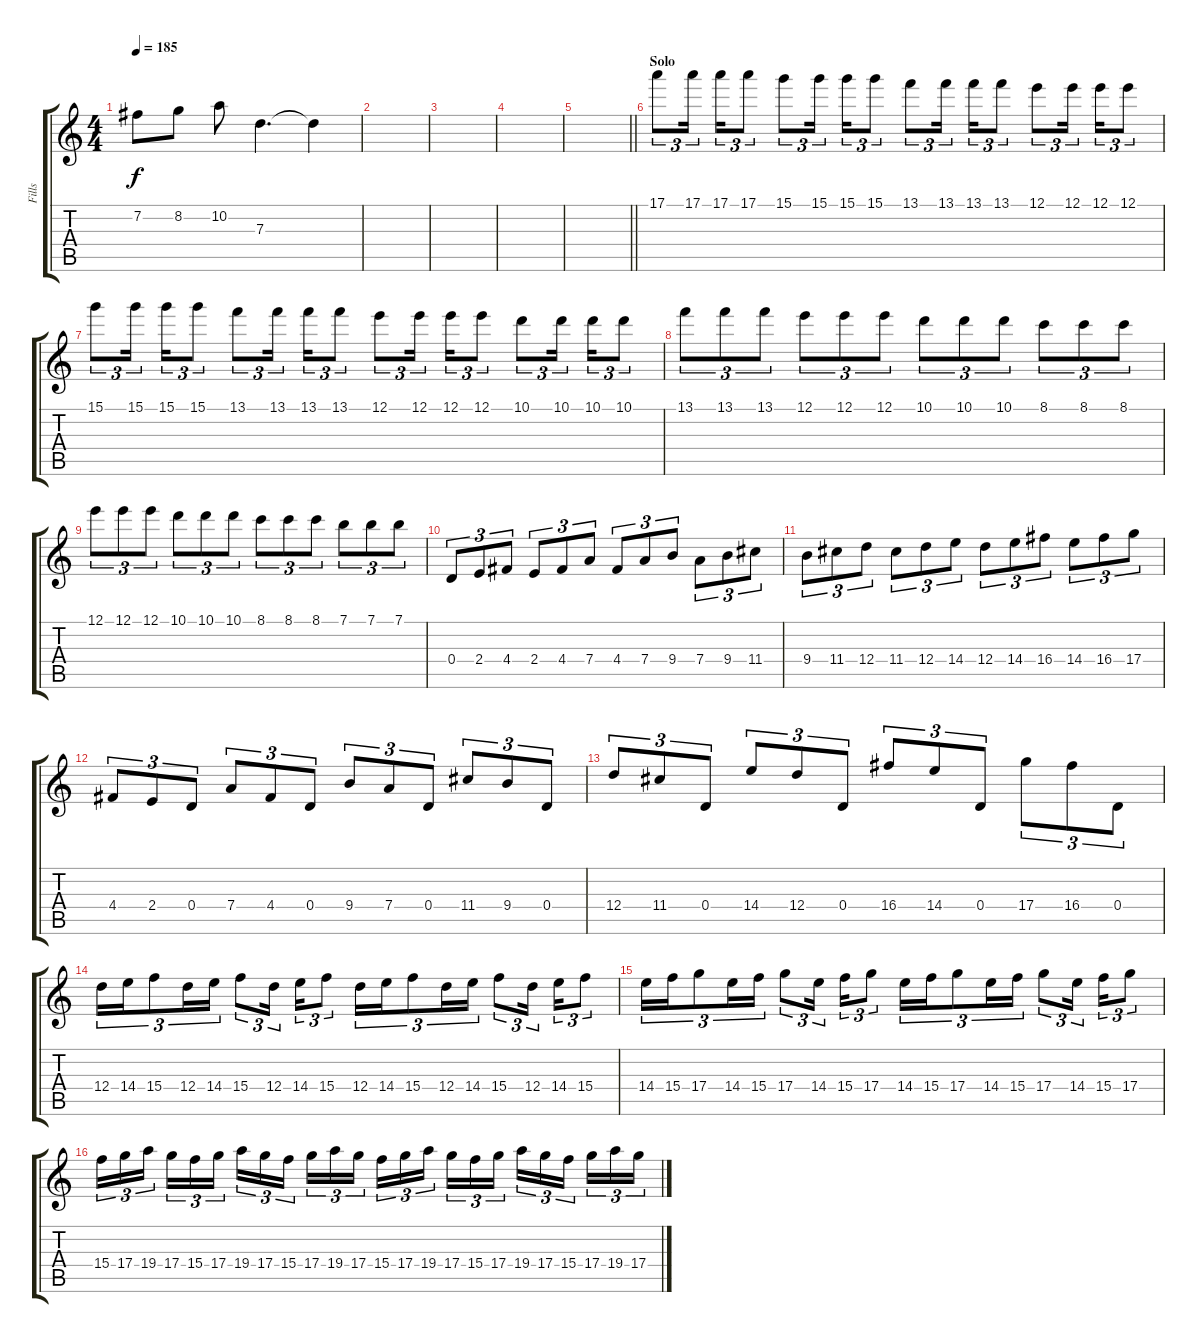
\track ("Fills" "Fills") {instrument distortionguitar}
\staff {score tabs}
\tuning (E4 B3 G3 D3 A2 E2) {hide}
\ts (4 4)
\tempo 185
\clef g2
\ks c
7.2{t}.8{dy f} 8.2.8 10.2.8 7.3.4{d} 7.3{t}.4 |
|
|
|
\barLineRight lightlight
|
\section ("" "Solo")
17.1.8{tu (3 2)} 17.1.16{tu (3 2) beam splitsecondary} 17.1.16{tu (3 2)} 17.1.8{tu (3 2)} 15.1.8{tu (3 2)} 15.1.16{tu (3 2) beam splitsecondary} 15.1.16{tu (3 2)} 15.1.8{tu (3 2)} 13.1.8{tu (3 2)} 13.1.16{tu (3 2) beam splitsecondary} 13.1.16{tu (3 2)} 13.1.8{tu (3 2)} 12.1.8{tu (3 2)} 12.1.16{tu (3 2) beam splitsecondary} 12.1.16{tu (3 2)} 12.1.8{tu (3 2)} |
15.1.8{tu (3 2)} 15.1.16{tu (3 2) beam splitsecondary} 15.1.16{tu (3 2)} 15.1.8{tu (3 2)} 13.1.8{tu (3 2)} 13.1.16{tu (3 2) beam splitsecondary} 13.1.16{tu (3 2)} 13.1.8{tu (3 2)} 12.1.8{tu (3 2)} 12.1.16{tu (3 2) beam splitsecondary} 12.1.16{tu (3 2)} 12.1.8{tu (3 2)} 10.1.8{tu (3 2)} 10.1.16{tu (3 2) beam splitsecondary} 10.1.16{tu (3 2)} 10.1.8{tu (3 2)} |
13.1.8{tu (3 2)} 13.1.8{tu (3 2)} 13.1.8{tu (3 2)} 12.1.8{tu (3 2)} 12.1.8{tu (3 2)} 12.1.8{tu (3 2)} 10.1.8{tu (3 2)} 10.1.8{tu (3 2)} 10.1.8{tu (3 2)} 8.1.8{tu (3 2)} 8.1.8{tu (3 2)} 8.1.8{tu (3 2)} |
12.1.8{tu (3 2)} 12.1.8{tu (3 2)} 12.1.8{tu (3 2)} 10.1.8{tu (3 2)} 10.1.8{tu (3 2)} 10.1.8{tu (3 2)} 8.1.8{tu (3 2)} 8.1.8{tu (3 2)} 8.1.8{tu (3 2)} 7.1.8{tu (3 2)} 7.1.8{tu (3 2)} 7.1.8{tu (3 2)} |
0.4.8{tu (3 2)} 2.4.8{tu (3 2)} 4.4.8{tu (3 2)} 2.4.8{tu (3 2)} 4.4.8{tu (3 2)} 7.4.8{tu (3 2)} 4.4.8{tu (3 2)} 7.4.8{tu (3 2)} 9.4.8{tu (3 2)} 7.4.8{tu (3 2)} 9.4.8{tu (3 2)} 11.4.8{tu (3 2)} |
9.4.8{tu (3 2)} 11.4.8{tu (3 2)} 12.4.8{tu (3 2)} 11.4.8{tu (3 2)} 12.4.8{tu (3 2)} 14.4.8{tu (3 2)} 12.4.8{tu (3 2)} 14.4.8{tu (3 2)} 16.4.8{tu (3 2)} 14.4.8{tu (3 2)} 16.4.8{tu (3 2)} 17.4.8{tu (3 2)} |
4.4.8{tu (3 2)} 2.4.8{tu (3 2)} 0.4.8{tu (3 2)} 7.4.8{tu (3 2)} 4.4.8{tu (3 2)} 0.4.8{tu (3 2)} 9.4.8{tu (3 2)} 7.4.8{tu (3 2)} 0.4.8{tu (3 2)} 11.4.8{tu (3 2)} 9.4.8{tu (3 2)} 0.4.8{tu (3 2)} |
12.4.8{tu (3 2)} 11.4.8{tu (3 2)} 0.4.8{tu (3 2)} 14.4.8{tu (3 2)} 12.4.8{tu (3 2)} 0.4.8{tu (3 2)} 16.4.8{tu (3 2)} 14.4.8{tu (3 2)} 0.4.8{tu (3 2)} 17.4.8{tu (3 2)} 16.4.8{tu (3 2)} 0.4.8{tu (3 2)} |
12.4.16{tu (3 2)} 14.4.16{tu (3 2)} 15.4.8{tu (3 2)} 12.4.16{tu (3 2)} 14.4.16{tu (3 2)} 15.4.8{tu (3 2)} 12.4.16{tu (3 2) beam splitsecondary} 14.4.16{tu (3 2)} 15.4.8{tu (3 2)} 12.4.16{tu (3 2)} 14.4.16{tu (3 2)} 15.4.8{tu (3 2)} 12.4.16{tu (3 2)} 14.4.16{tu (3 2)} 15.4.8{tu (3 2)} 12.4.16{tu (3 2) beam splitsecondary} 14.4.16{tu (3 2)} 15.4.8{tu (3 2)} |
14.4.16{tu (3 2)} 15.4.16{tu (3 2)} 17.4.8{tu (3 2)} 14.4.16{tu (3 2)} 15.4.16{tu (3 2)} 17.4.8{tu (3 2)} 14.4.16{tu (3 2) beam splitsecondary} 15.4.16{tu (3 2)} 17.4.8{tu (3 2)} 14.4.16{tu (3 2)} 15.4.16{tu (3 2)} 17.4.8{tu (3 2)} 14.4.16{tu (3 2)} 15.4.16{tu (3 2)} 17.4.8{tu (3 2)} 14.4.16{tu (3 2) beam splitsecondary} 15.4.16{tu (3 2)} 17.4.8{tu (3 2)} |
15.4.16{tu (3 2)} 17.4.16{tu (3 2)} 19.4.16{tu (3 2) beam splitsecondary} 17.4.16{tu (3 2)} 15.4.16{tu (3 2)} 17.4.16{tu (3 2)} 19.4.16{tu (3 2)} 17.4.16{tu (3 2)} 15.4.16{tu (3 2) beam splitsecondary} 17.4.16{tu (3 2)} 19.4.16{tu (3 2)} 17.4.16{tu (3 2)} 15.4.16{tu (3 2)} 17.4.16{tu (3 2)} 19.4.16{tu (3 2) beam splitsecondary} 17.4.16{tu (3 2)} 15.4.16{tu (3 2)} 17.4.16{tu (3 2)} 19.4.16{tu (3 2)} 17.4.16{tu (3 2)} 15.4.16{tu (3 2) beam splitsecondary} 17.4.16{tu (3 2)} 19.4.16{tu (3 2)} 17.4.16{tu (3 2)}
